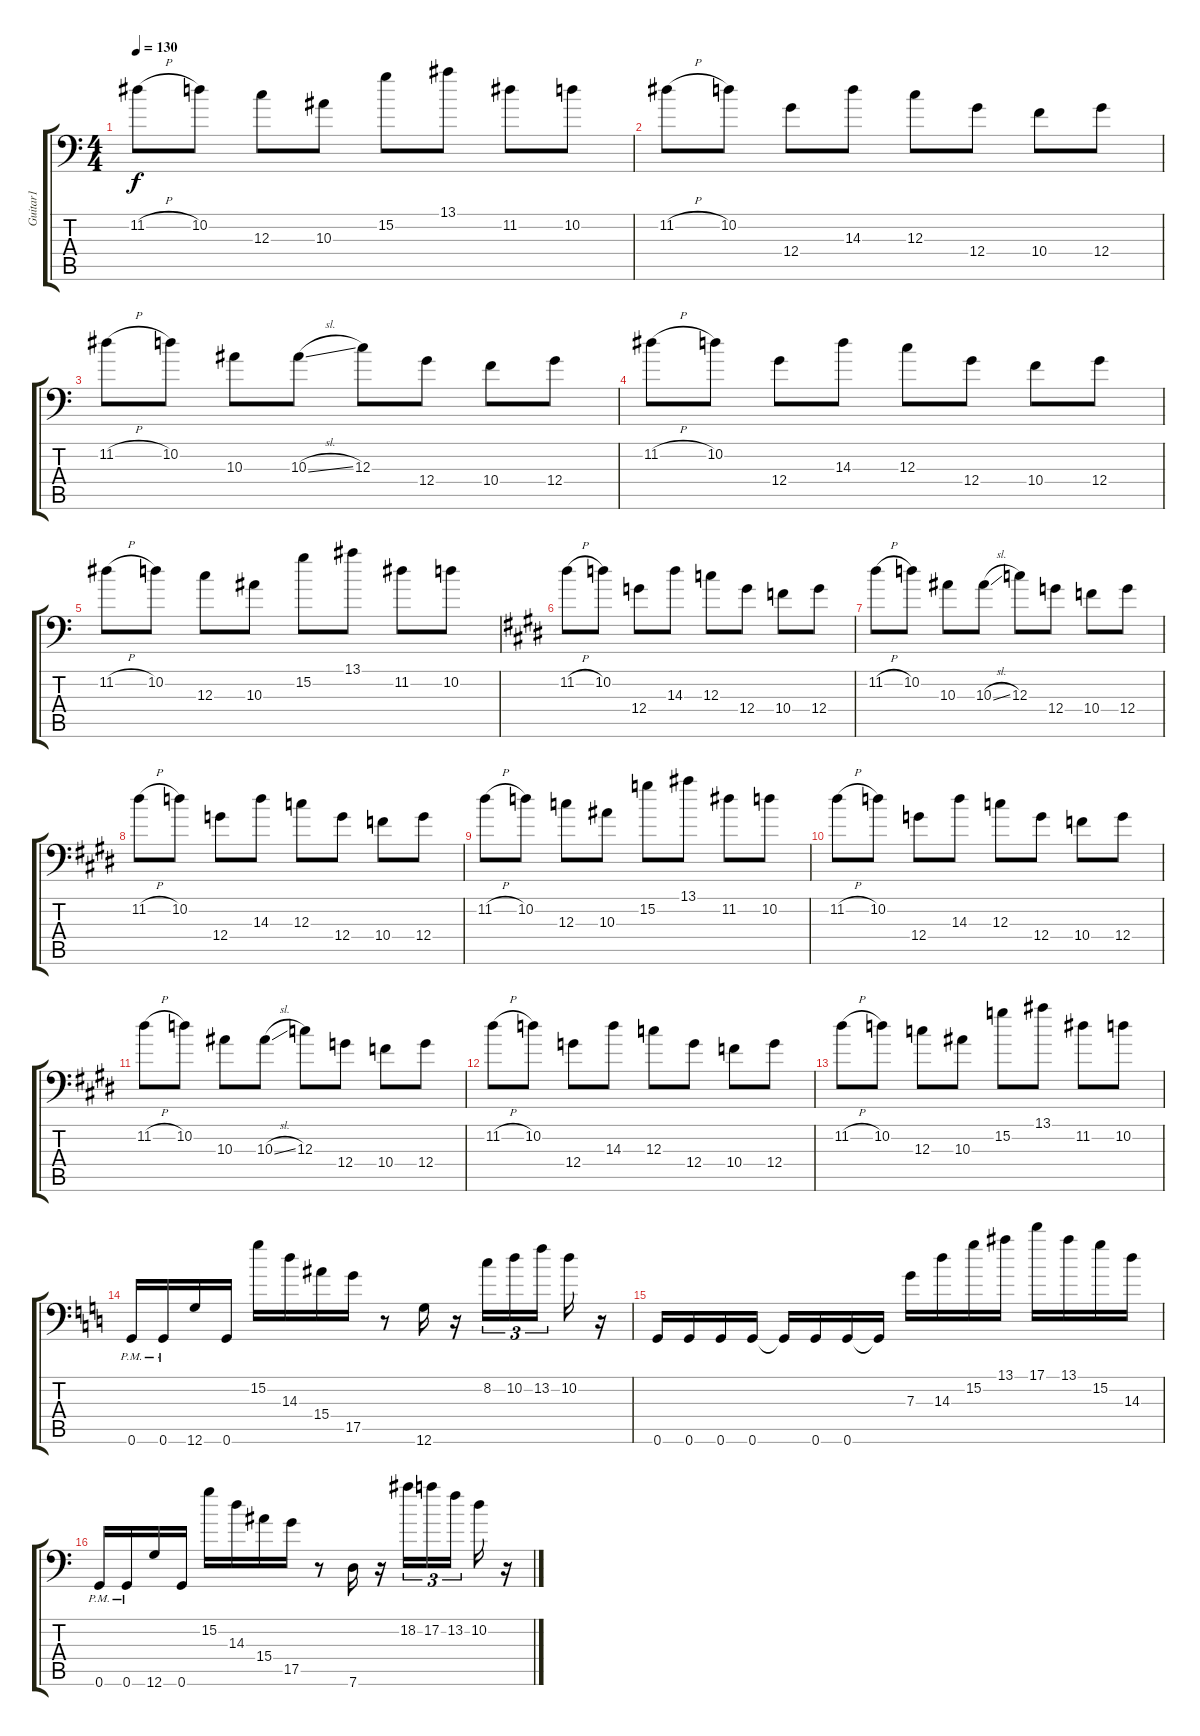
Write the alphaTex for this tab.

\track ("Guitar1" "Guitar1") {instrument overdrivenguitar}
\staff {score tabs}
\tuning (A3 E3 C3 G2 D2 G1) {hide}
\ts (4 4)
\tempo 130
\clef f4
\ks c
11.2{h}.8{dy f} 10.2.8 12.3.8 10.3.8 15.2.8 13.1.8 11.2.8 10.2.8 |
11.2{h}.8 10.2.8 12.4.8 14.3.8 12.3.8 12.4.8 10.4.8 12.4.8 |
11.2{h}.8 10.2.8 10.3.8 10.3{sl}.8 12.3.8 12.4.8 10.4.8 12.4.8 |
11.2{h}.8 10.2.8 12.4.8 14.3.8 12.3.8 12.4.8 10.4.8 12.4.8 |
11.2{h}.8 10.2.8 12.3.8 10.3.8 15.2.8 13.1.8 11.2.8 10.2.8 |
\ks c#minor
11.2{h}.8 10.2.8 12.4.8 14.3.8 12.3.8 12.4.8 10.4.8 12.4.8 |
11.2{h}.8 10.2.8 10.3.8 10.3{sl}.8 12.3.8 12.4.8 10.4.8 12.4.8 |
11.2{h}.8 10.2.8 12.4.8 14.3.8 12.3.8 12.4.8 10.4.8 12.4.8 |
11.2{h}.8 10.2.8 12.3.8 10.3.8 15.2.8 13.1.8 11.2.8 10.2.8 |
11.2{h}.8 10.2.8 12.4.8 14.3.8 12.3.8 12.4.8 10.4.8 12.4.8 |
11.2{h}.8 10.2.8 10.3.8 10.3{sl}.8 12.3.8 12.4.8 10.4.8 12.4.8 |
11.2{h}.8 10.2.8 12.4.8 14.3.8 12.3.8 12.4.8 10.4.8 12.4.8 |
11.2{h}.8 10.2.8 12.3.8 10.3.8 15.2.8 13.1.8 11.2.8 10.2.8 |
\ks c
0.6{pm}.16 0.6{pm}.16 12.6.16 0.6.16 15.2.16 14.3.16 15.4.16 17.5.16 r.8 12.6.16 r.16 8.2.16{tu (3 2)} 10.2.16{tu (3 2)} 13.2.16{tu (3 2) beam splitsecondary} 10.2.16 r.16 |
0.6.16 0.6.16 0.6.16 0.6.16 0.6{t}.16 0.6.16 0.6.16 0.6{t}.16 7.3.16 14.3.16 15.2.16 13.1.16 17.1.16 13.1.16 15.2.16 14.3.16 |
0.6{pm}.16 0.6{pm}.16 12.6.16 0.6.16 15.2.16 14.3.16 15.4.16 17.5.16 r.8 7.6.16 r.16 18.2.16{tu (3 2)} 17.2.16{tu (3 2)} 13.2.16{tu (3 2) beam splitsecondary} 10.2.16 r.16
